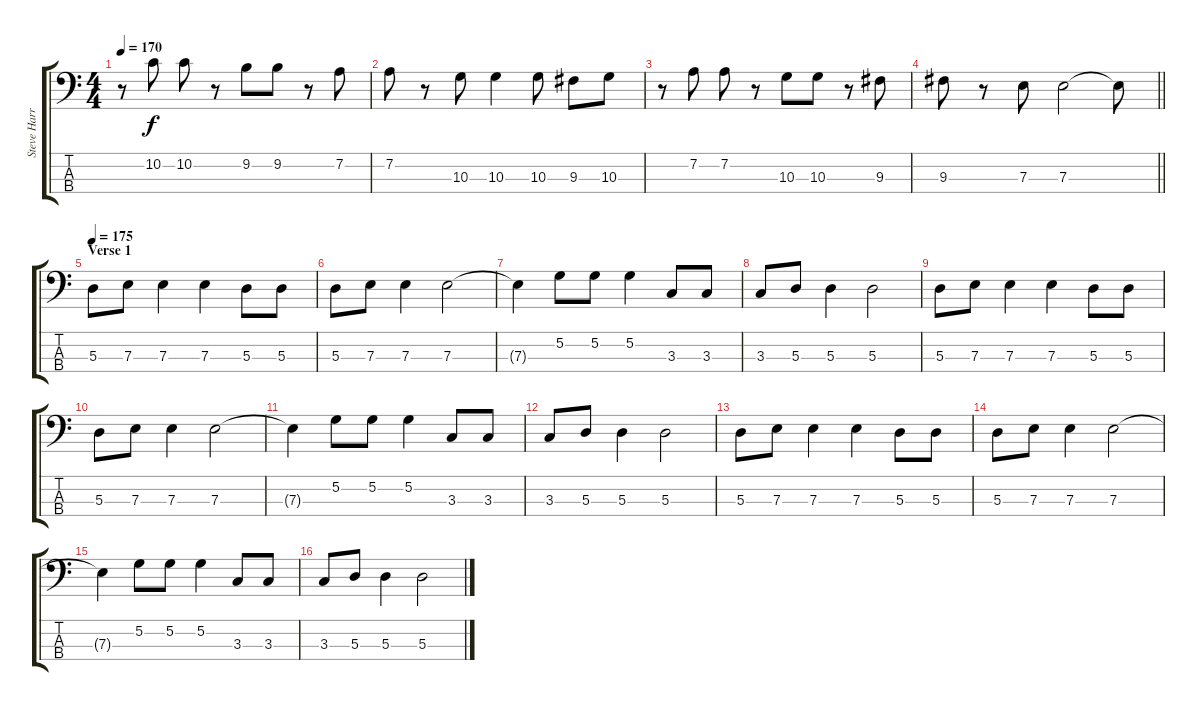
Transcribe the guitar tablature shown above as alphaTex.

\track ("Steve Harris" "Steve Harr") {instrument electricbassfinger}
\staff {score tabs}
\tuning (G2 D2 A1 E1) {hide}
\ts (4 4)
\tempo 170
\clef f4
\ks c
r.8{dy f} 10.2.8 10.2.8 r.8 9.2.8 9.2.8 r.8 7.2.8 |
7.2.8 r.8 10.3.8 10.3.4 10.3.8 9.3.8 10.3.8 |
r.8 7.2.8 7.2.8 r.8 10.3.8 10.3.8 r.8 9.3.8 |
\barLineRight lightlight
9.3.8 r.8 7.3.8 7.3.2 7.3{t}.8 |
\section ("" "Verse 1")
\tempo 175
5.3.8 7.3.8 7.3.4 7.3.4 5.3.8 5.3.8 |
5.3.8 7.3.8 7.3.4 7.3.2 |
7.3{t}.4 5.2.8 5.2.8 5.2.4 3.3.8 3.3.8 |
3.3.8 5.3.8 5.3.4 5.3.2 |
5.3.8 7.3.8 7.3.4 7.3.4 5.3.8 5.3.8 |
5.3.8 7.3.8 7.3.4 7.3.2 |
7.3{t}.4 5.2.8 5.2.8 5.2.4 3.3.8 3.3.8 |
3.3.8 5.3.8 5.3.4 5.3.2 |
5.3.8 7.3.8 7.3.4 7.3.4 5.3.8 5.3.8 |
5.3.8 7.3.8 7.3.4 7.3.2 |
7.3{t}.4 5.2.8 5.2.8 5.2.4 3.3.8 3.3.8 |
3.3.8 5.3.8 5.3.4 5.3.2
